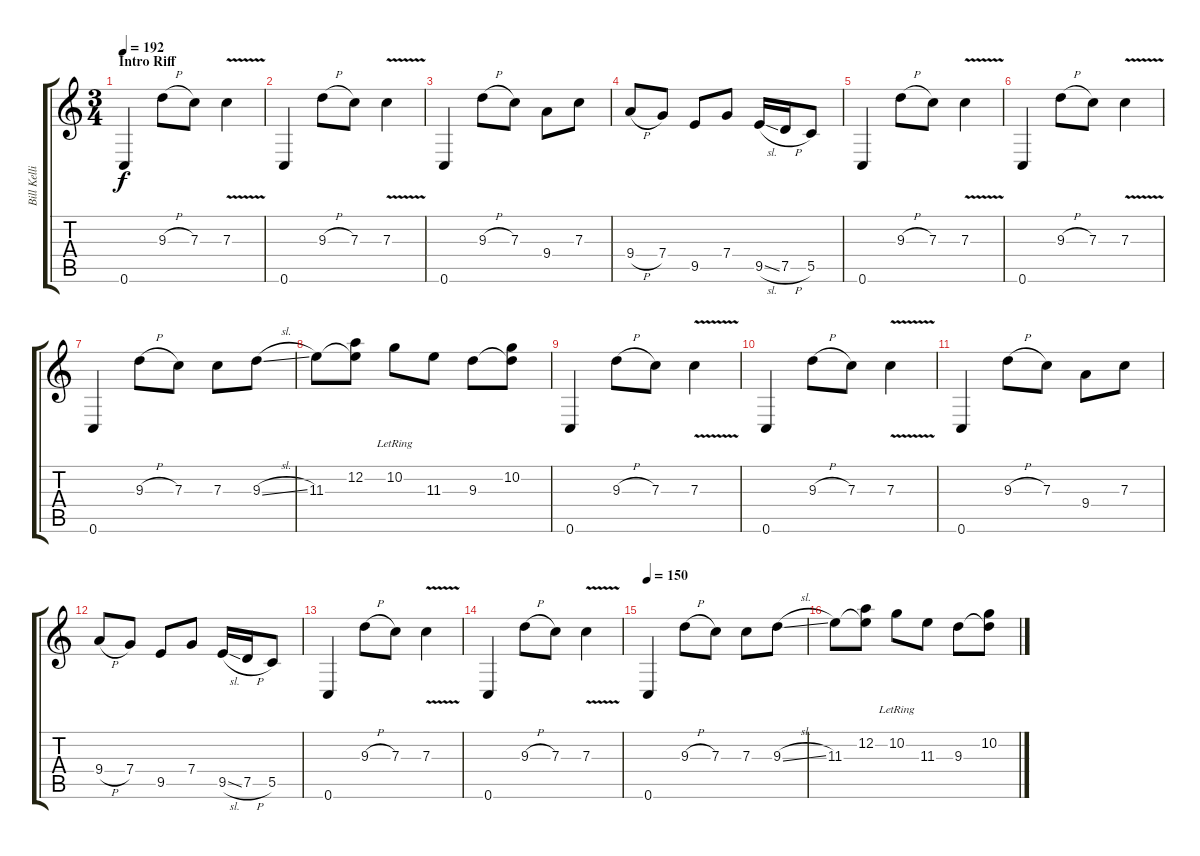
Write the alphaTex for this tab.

\track ("Bill Kelliher - Guitar" "Bill Kelli") {instrument distortionguitar}
\staff {score tabs}
\tuning (D4 A3 F3 C3 G2 C2) {hide}
\ts (3 4)
\section ("" "Intro Riff")
\tempo 192
\clef g2
\ks c
0.6.4{dy f} 9.3{h}.8 7.3.8 7.3{v}.4 |
0.6.4 9.3{h}.8 7.3.8 7.3{v}.4 |
0.6.4 9.3{h}.8 7.3.8 9.4.8 7.3.8 |
9.4{h}.8 7.4.8 9.5.8 7.4.8 9.5{sl}.16 7.5{h}.16 5.5.8 |
0.6.4 9.3{h}.8 7.3.8 7.3{v}.4 |
0.6.4 9.3{h}.8 7.3.8 7.3{v}.4 |
0.6.4 9.3{h}.8 7.3.8 7.3.8 9.3{sl}.8 |
11.3.8 (12.2 11.3{t}).8 10.2{lr}.8 11.3.8 9.3.8 (10.2 9.3{t}).8 |
0.6.4 9.3{h}.8 7.3.8 7.3{v}.4 |
0.6.4 9.3{h}.8 7.3.8 7.3{v}.4 |
0.6.4 9.3{h}.8 7.3.8 9.4.8 7.3.8 |
9.4{h}.8 7.4.8 9.5.8 7.4.8 9.5{sl}.16 7.5{h}.16 5.5.8 |
0.6.4 9.3{h}.8 7.3.8 7.3{v}.4 |
0.6.4 9.3{h}.8 7.3.8 7.3{v}.4 |
\tempo 150
0.6.4 9.3{h}.8 7.3.8 7.3.8 9.3{sl}.8 |
11.3.8 (12.2 11.3{t}).8 10.2{lr}.8 11.3.8 9.3.8 (10.2 9.3{t}).8
